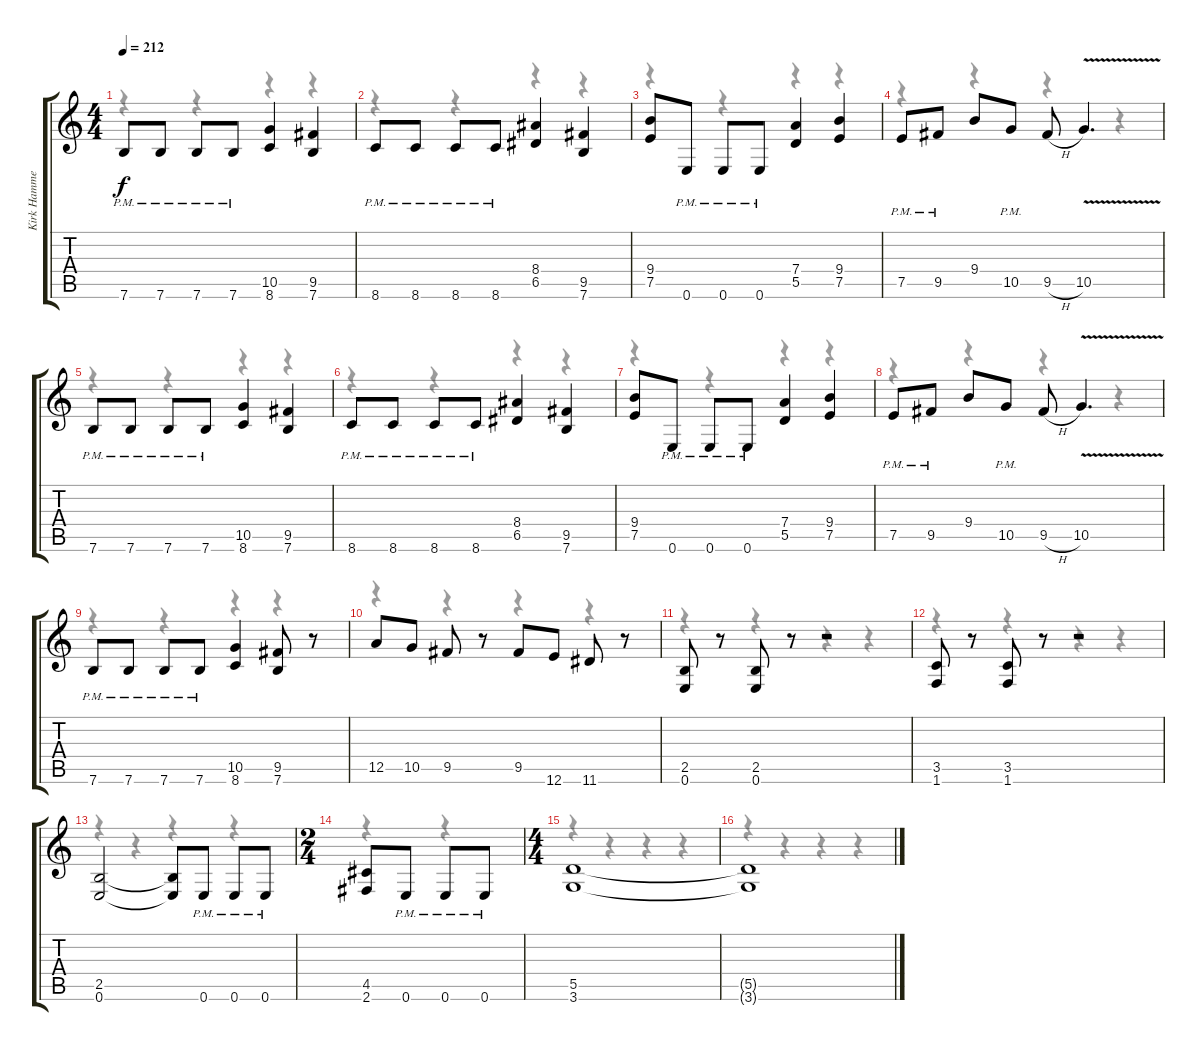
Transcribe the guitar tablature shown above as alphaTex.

\track ("Kirk Hammett" "Kirk Hamme") {instrument distortionguitar}
\staff {score tabs}
\tuning (E4 B3 G3 D3 A2 E2) {hide}
\voice
\ts (4 4)
\tempo 212
\clef g2
\ks c
7.6{pm}.8{dy f} 7.6{pm}.8 7.6{pm}.8 7.6{pm}.8 (10.5 8.6).4 (9.5 7.6).4 |
8.6{pm}.8 8.6{pm}.8 8.6{pm}.8 8.6{pm}.8 (8.4 6.5).4 (9.5 7.6).4 |
(9.4 7.5).8 0.6{pm}.8 0.6{pm}.8 0.6{pm}.8 (7.4 5.5).4 (9.4 7.5).4 |
7.5{pm}.8 9.5{pm}.8 9.4.8 10.5{pm}.8 9.5{h}.8 10.5{v}.4{d} |
7.6{pm}.8 7.6{pm}.8 7.6{pm}.8 7.6{pm}.8 (10.5 8.6).4 (9.5 7.6).4 |
8.6{pm}.8 8.6{pm}.8 8.6{pm}.8 8.6{pm}.8 (8.4 6.5).4 (9.5 7.6).4 |
(9.4 7.5).8 0.6{pm}.8 0.6{pm}.8 0.6{pm}.8 (7.4 5.5).4 (9.4 7.5).4 |
7.5{pm}.8 9.5{pm}.8 9.4.8 10.5{pm}.8 9.5{h}.8 10.5{v}.4{d} |
7.6{pm}.8 7.6{pm}.8 7.6{pm}.8 7.6{pm}.8 (10.5 8.6).4 (9.5 7.6).8 r.8 |
12.5.8 10.5.8 9.5.8 r.8 9.5.8 12.6.8 11.6.8 r.8 |
(2.5 0.6).8 r.8 (2.5 0.6).8 r.8 r.2 |
(3.5 1.6).8 r.8 (3.5 1.6).8 r.8 r.2 |
(2.5 0.6).2 (2.5{t} 0.6{t}).8 0.6{pm}.8 0.6{pm}.8 0.6{pm}.8 |
\ts (2 4)
(4.5 2.6).8 0.6{pm}.8 0.6{pm}.8 0.6{pm}.8 |
\ts (4 4)
(5.5 3.6).1 |
(5.5{t} 3.6{t}).1
\voice
\clef g2
\ottava regular
\simile none
\ks c
r.4{dy f} r.4 r.4 r.4 |
r.4 r.4 r.4 r.4 |
r.4 r.4 r.4 r.4 |
r.4 r.4 r.4 r.4 |
r.4 r.4 r.4 r.4 |
r.4 r.4 r.4 r.4 |
r.4 r.4 r.4 r.4 |
r.4 r.4 r.4 r.4 |
r.4 r.4 r.4 r.4 |
r.4 r.4 r.4 r.4 |
r.4 r.4 r.4 r.4 |
r.4 r.4 r.4 r.4 |
r.4 r.4 r.4 r.4 |
r.4 r.4 |
r.4 r.4 r.4 r.4 |
r.4 r.4 r.4 r.4
